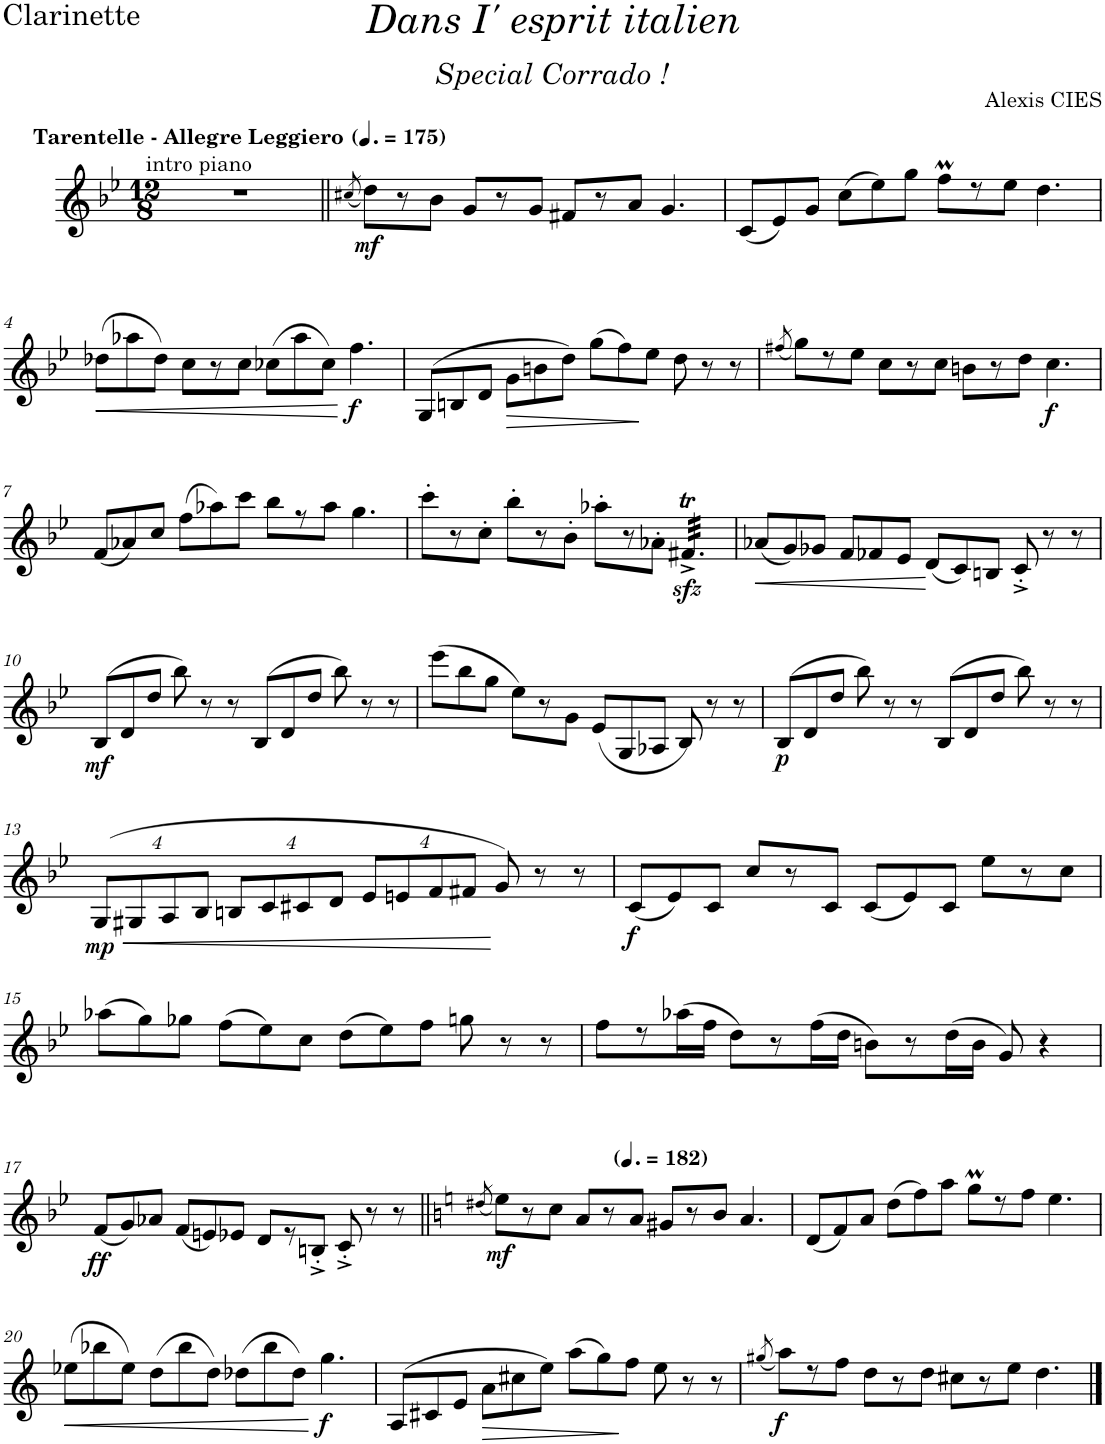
**kern	**dynam
*part1	*part1
*staff1	*staff1
*I"Clarinete	*
*I'Cl.	*
*clefG2	*
*Trd1c2	*
*k[b-e-]	*
*M12/8	*
*MM263	*
=1	=1
!LO:TX:a:t=intro piano	!
!LO:TX:a:B:t=Tarentelle - Allegre Leggiero	!
1.r	.
=2||	=2||
(8qcc#X/	.
!	!LO:DY:b
8dd\L)	mf
8r	.
8b-\J	.
8g/L	.
8r	.
8g/J	.
8f#X/L	.
8r	.
8a/J	.
4.g/	.
=3	=3
(8c/L	.
8e-/)	.
8g/J	.
(8cc\L	.
8ee-\)	.
8gg\J	.
8ffM\L	.
8r	.
8ee-\J	.
4.dd\	.
!!LO:LB:g=z
=4	=4
!	!LO:HP:b
(8dd-X\L	<
8aa-X\	.
8dd-\J)	.
8cc\L	.
8r	.
8cc\J	.
(8cc-X\L	.
8aa-\	.
8cc-\J)	.
!	!LO:DY:n=1:b
4.ff\	[ f
=5	=5
(8G/L	.
8Bn/	.
8d/J	.
!	!LO:HP:b
8g\L	>
8bn\	.
8dd\J)	.
(8gg\L	.
8ff\)	.
8ee-\J	]
8dd\	.
8r	.
8r	.
=6	=6
(8qff#X/	.
8gg\L)	.
8r	.
8ee-\J	.
8cc\L	.
8r	.
8cc\J	.
8bn\L	.
8r	.
8dd\J	.
!	!LO:DY:b
4.cc\	f
!!LO:LB:g=z
=7	=7
(8f/L	.
8a-X/)	.
8cc/J	.
(8ff\L	.
8aa-X\)	.
8ccc\J	.
8bb-\L	.
8r	.
8aa-\J	.
4.gg\	.
=8	=8
8ccc'\L	.
8r	.
8cc'\J	.
8bb-'\L	.
8r	.
8b-'\J	.
8aa-X'\L	.
8r	.
8a-X'\J	.
*tremolo	*
32f#Xzz<t^/LLL	.
32f#Xzz<t^/	.
32f#Xzz<t^/	.
32f#Xzz<t^/	.
32f#Xzz<t^/	.
32f#Xzz<t^/	.
32f#Xzz<t^/	.
32f#Xzz<t^/	.
32f#Xzz<t^/	.
32f#Xzz<t^/	.
32f#Xzz<t^/	.
32f#Xzz<t^/JJJ	.
*Xtremolo	*
=9	=9
!	!LO:HP:b
(8a-X/L	<
8g/)	.
8g-X/J	.
8f/L	.
8f-X/	.
8e-/J	.
(8d/L	[
8c/)	.
8Bn/J	.
8c'^/	.
8r	.
8r	.
!!LO:LB:g=z
=10	=10
!	!LO:DY:b
(8B-/L	mf
8d/	.
8dd/J	.
8bb-\)	.
8r	.
8r	.
(8B-/L	.
8d/	.
8dd/J	.
8bb-\)	.
8r	.
8r	.
=11	=11
(8eee-\L	.
8bb-\	.
8gg\J	.
8ee-\L)	.
8r	.
8g\J	.
(8e-/L	.
8G/	.
8A-X/J	.
8B-/)	.
8r	.
8r	.
=12	=12
!	!LO:DY:b
(8B-/L	p
8d/	.
8dd/J	.
8bb-\)	.
8r	.
8r	.
(8B-/L	.
8d/	.
8dd/J	.
8bb-\)	.
8r	.
8r	.
!!LO:LB:g=z
=13	=13
*Xbrackettup	*
!	!LO:DY:b
(>32%3G/L	mp
!	!LO:HP:b
32%3G#X/	<
32%3A/	.
32%3B-/J	.
32%3Bn/L	.
32%3c/	.
32%3c#X/	.
32%3d/J	.
32%3e-/L	.
32%3en/	.
32%3f/	.
32%3f#X/J	.
8g/)	[
8r	.
8r	.
=14	=14
!	!LO:DY:b
(8c/L	f
8e-/)	.
8c/J	.
8cc/L	.
8r	.
8c/J	.
(8c/L	.
8e-/)	.
8c/J	.
8ee-\L	.
8r	.
8cc\J	.
!!LO:LB:g=z
=15	=15
(8aa-X\L	.
8gg\)	.
8gg-X\J	.
(8ff\L	.
8ee-\)	.
8cc\J	.
(8dd\L	.
8ee-\)	.
8ff\J	.
8ggn\	.
8r	.
8r	.
=16	=16
8ff\L	.
8r	.
(16aa-X\L	.
16ff\JJ	.
8dd\L)	.
8r	.
(16ff\L	.
16dd\JJ	.
8bn\L)	.
8r	.
(16dd\L	.
16b\JJ	.
8g/)	.
4r	.
!!LO:LB:g=z
=17	=17
!	!LO:DY:b
(8f/L	ff
8g/)	.
8a-X/J	.
(8f/L	.
8en/)	.
8e-X/J	.
8d/L	.
8r	.
8Bn'^/J	.
8c'^/	.
8r	.
8r	.
=18||	=18||
*k[]	*
*MM273	*
(8qdd#X/	.
!	!LO:DY:b
8ee\L)	mf
8r	.
8cc\J	.
8a/L	.
8r	.
8a/J	.
8g#X/L	.
8r	.
8b/J	.
4.a/	.
=19	=19
(8d/L	.
8f/)	.
8a/J	.
(8dd\L	.
8ff\)	.
8aa\J	.
8ggM\L	.
8r	.
8ff\J	.
4.ee\	.
!!LO:LB:g=z
=20	=20
!	!LO:HP:b
(8ee-X\L	<
8bb-X\	.
8ee-\J)	.
(8dd\L	.
8bb-\	.
8dd\J)	.
(8dd-X\L	.
8bb-\	.
8dd-\J)	.
!	!LO:DY:n=1:b
4.gg\	[ f
=21	=21
(8A/L	.
8c#X/	.
8e/J	.
!	!LO:HP:b
8a\L	>
8cc#X\	.
8ee\J)	.
(8aa\L	.
8gg\)	.
8ff\J	]
8ee\	.
8r	.
8r	.
=22	=22
(8qgg#X/	.
!	!LO:DY:b
8aa\L)	f
8r	.
8ff\J	.
8dd\L	.
8r	.
8dd\J	.
8cc#X\L	.
8r	.
8ee\J	.
4.dd\	.
==	==
*-	*-
